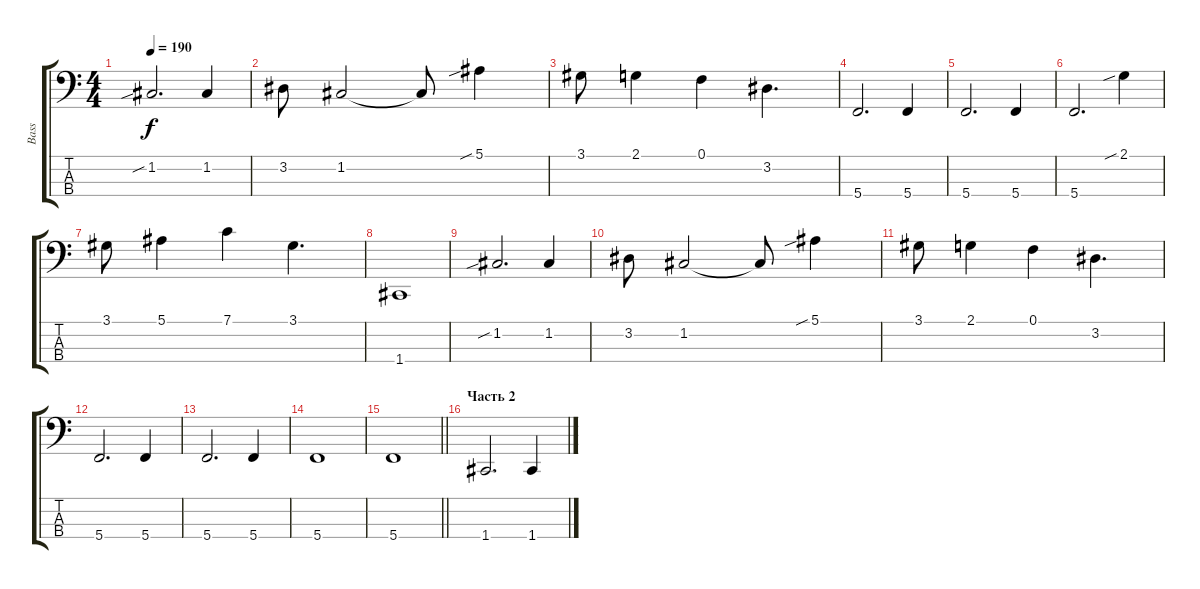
\track ("Bass" "Bass") {instrument electricbassfinger}
\staff {score tabs}
\tuning (F2 C2 G1 C1) {hide}
\ts (4 4)
\tempo 190
\clef f4
\ks c
1.2{sib}.2{d dy f} 1.2.4 |
3.2.8 1.2.2 1.2{t}.8 5.1{sib}.4 |
3.1.8 2.1.4 0.1.4 3.2.4{d} |
5.4.2{d} 5.4.4 |
5.4.2{d} 5.4.4 |
5.4.2{d} 2.1{sib}.4 |
3.1.8 5.1.4 7.1.4 3.1.4{d} |
1.4.1 |
1.2{sib}.2{d} 1.2.4 |
3.2.8 1.2.2 1.2{t}.8 5.1{sib}.4 |
3.1.8 2.1.4 0.1.4 3.2.4{d} |
5.4.2{d} 5.4.4 |
5.4.2{d} 5.4.4 |
5.4.1 |
\barLineRight lightlight
5.4.1 |
\section ("" "Часть 2")
1.4.2{d} 1.4.4
